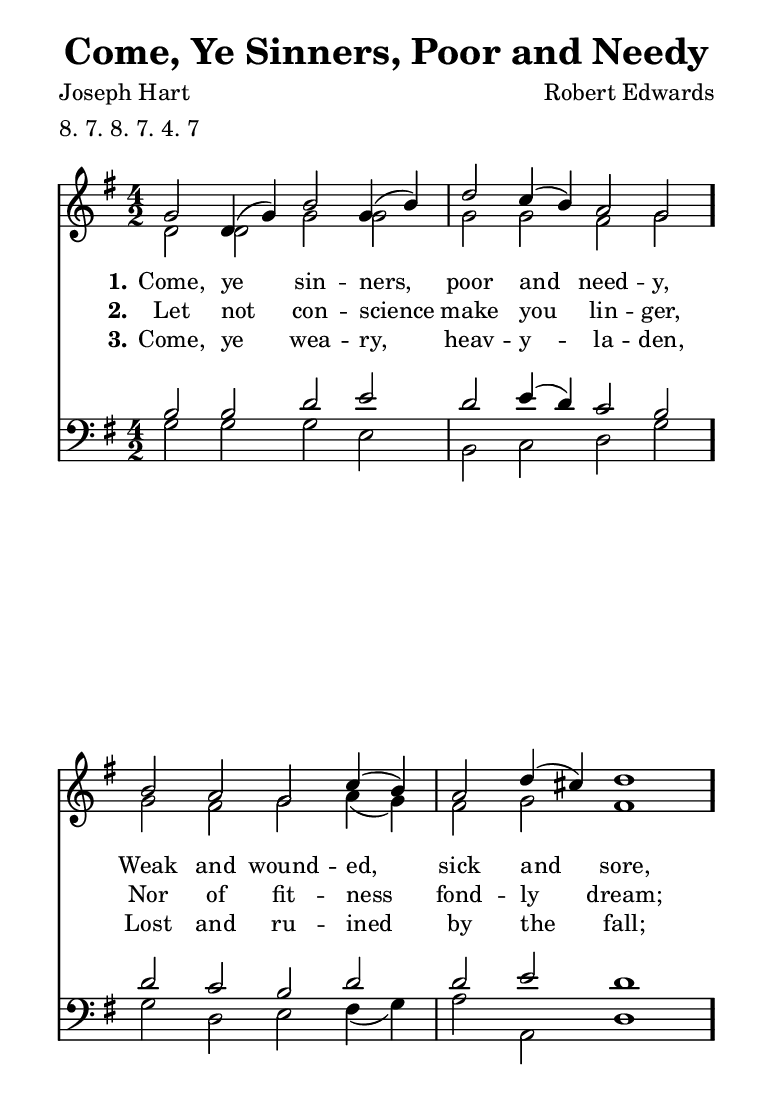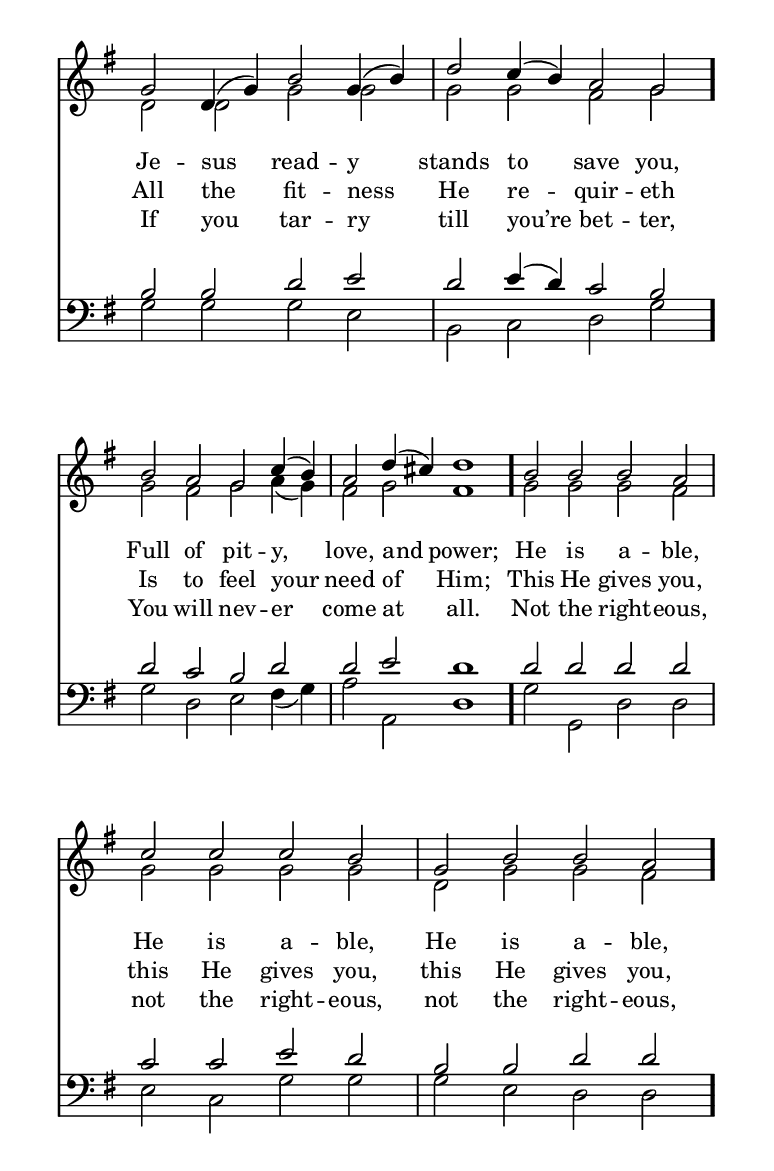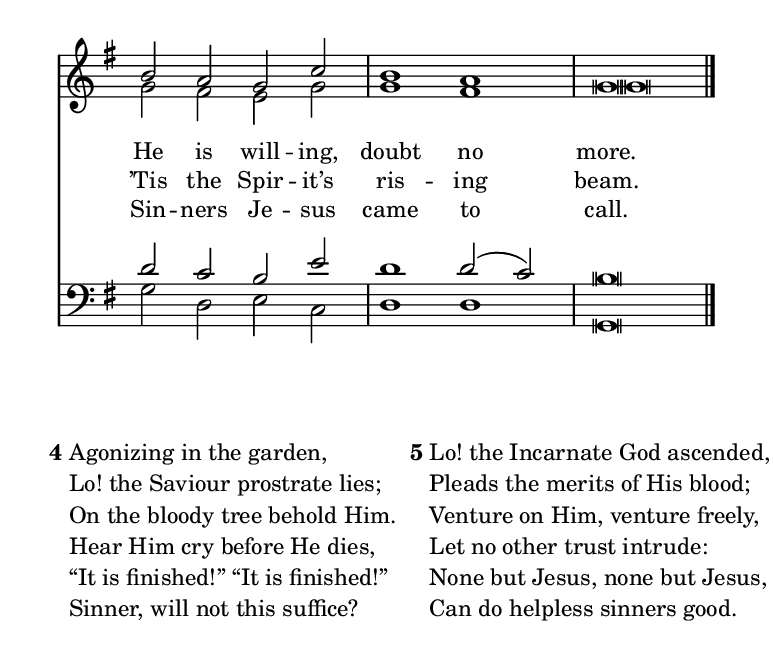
\include "common/global.ily"
\paper {
  \include "common/paper.ily"
  %ragged-bottom = ##t
  %ragged-last-bottom = ##t
  %systems-per-page = ##f
  %page-count = ##f
}

\header{
  hymnnumber = "77"
  title = "Come, Ye Sinners, Poor and Needy"
  tunename = "Caersalem"
  meter = "8. 7. 8. 7. 4. 7"
  poet = "Joseph Hart"
  composer = "Robert Edwards"
  %copyright = ""
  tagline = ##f
}

% for fermata in MIDI
ta = { \tempo 4=160 }
tb = { \tempo 4=80  }

patternAA = { c2 c4( c4) c2 c4( c4) | c2 c4( c4) c2 c2 }
patternAB = { c2 }
patternAC = { c2 c2 c2 c2 | c2 c4( c4) c2 c2 }

patternBA = { c2 c2 c2 c4( c4) | c2 c4( c4) c1 }
patternBB = { c2 c2 c2 c4( c4) | c2 c2      c1 }
patternBC = { c2 c2 c2 c2      | c2 c2      c1 }

patternCA = { \patternAB }

patternDA = { c2 c2 c2 c2 | c1 c1      | \override Staff.NoteHead.style = #'altdefault c\breve \revert Staff.NoteHead.style }
patternDB = { c2 c2 c2 c2 | c1 c2( c2) | \override Staff.NoteHead.style = #'altdefault c\breve \revert Staff.NoteHead.style }

global = {
  \include "common/overrides.ily"
  \override Staff.TimeSignature.style = #'numbered
  \time 4/2
  \override Score.MetronomeMark.transparent = ##t % hide all fermata changes too
  \ta
  \key g \major
  %\partial 4
  \autoBeamOff
}

notesSoprano = {
\global
\relative c'' {

  \changePitch \patternAA { g d g b g b | d c b a g }
  \changePitch \patternBA { b a g c b | a d cis d }
  \changePitch \patternAA { g, d g b g b | d c b a g }
  \changePitch \patternBA { b a g c b | a d cis d }

  \changePitch \patternCA { b b b a | c c c b | g b b a }
  \changePitch \patternDA { b a g c | b a | g }

  \bar "|."

}
}

notesAlto = {
\global
\relative e' {

  \changePitch \patternAB { d d g g | g g fis g }
  \changePitch \patternBB { g fis g a g | fis g fis }
  \changePitch \patternAB { d d g g | g g fis g }
  \changePitch \patternBB { g fis g a g | fis g fis }

  \changePitch \patternCA { g g g fis | g g g g | d g g fis }
  \changePitch \patternDA { g fis e g | g fis | g }

}
}

notesTenor = {
\global
\relative a {

  \changePitch \patternAC { b b d e | d e d c b }
  \changePitch \patternBC { d c b d | d e d }
  \changePitch \patternAC { b b d e | d e d c b }
  \changePitch \patternBC { d c b d | d e d }

  \changePitch \patternCA { d d d d | c c e d | b b d d }
  \changePitch \patternDB { d c b e | d d c | b }

}
}

notesBass = {
\global
\relative f {

  \changePitch \patternAB { g g g e | b c d g }
  \changePitch \patternBB { g d e fis g | a a, d }
  \changePitch \patternAB { g g g e | b c d g }
  \changePitch \patternBB { g d e fis g | a a, d }

  \changePitch \patternCA { g g, d' d | e c g' g | g e d d }
  \changePitch \patternDA { g d e c | d d | g, }

}
}

wordsA = \lyricmode {
\set stanza = "1."

Come, ye sin -- ners, poor and need -- y, \bar "."
Weak and wound -- ed, sick and sore, \bar "."
Je -- sus read -- y stands to save you, \bar "."
Full of pit -- y, love, and power; \bar "."
He is a -- ble, He is a -- ble, %{HIDE>%} He is a -- ble, %{<HIDE%} \bar "."
He is will -- ing, doubt no more. \bar "."

}

wordsB = \lyricmode {
\set stanza = "2."

Let not con -- science make you lin -- ger,
Nor of fit -- ness fond -- ly dream;
All the fit -- ness He re -- quir -- eth
Is to feel your need of Him;
This He gives you, this He gives you, %{HIDE>%} this He gives you, %{<HIDE%}
’Tis the Spir -- it’s ris -- ing beam.

}

wordsC = \lyricmode {
\set stanza = "3."

Come, ye wea -- ry, heav -- y -- la -- den,
Lost and ru -- ined by the fall;
If you tar -- ry till you’re bet -- ter,
You will nev -- er come at all.
Not the right -- eous, not the right -- eous, %{HIDE>%} not the right -- eous, %{<HIDE%}
Sin -- ners Je -- sus came to call.

}

wordsD = \markuplist {

\line { Agonizing in the garden, }
\line { Lo! the Saviour prostrate lies; }
\line { On the bloody tree behold Him. }
\line { Hear Him cry before He dies, }
\line { “It is finished!” “It is finished!” }
\line { Sinner, will not this suffice? }

}

wordsE = \markuplist {

\line { Lo! the Incarnate God ascended, }
\line { Pleads the merits of His blood; }
\line { Venture on Him, venture freely, }
\line { Let no other trust intrude: }
\line { None but Jesus, none but Jesus, }
\line { Can do helpless sinners good. }

}

\score {
  \context ChoirStaff <<
    \context Staff = upper <<
      \set ChoirStaff.systemStartDelimiter = #'SystemStartBar
      \context Voice  = sopranos { \voiceOne << \notesSoprano >> }
      \context Voice  = altos { \voiceTwo << \notesAlto >> }
      \context Lyrics = one   \lyricsto sopranos \wordsA
      \context Lyrics = two   \lyricsto sopranos \wordsB
      \context Lyrics = three \lyricsto sopranos \wordsC
    >>
    \context Staff = men <<
      \clef bass
      \context Voice  = tenors { \voiceOne << \notesTenor >> }
      \context Voice  = basses { \voiceTwo << \notesBass >> }
    >>
  >>
  \layout {
    \include "common/layout.ily"
  }
  \midi{
    \include "common/midi.ily"
  }
}

\noPageBreak

\markup { \fill-line { %\column {
  \hspace #0.1
  \line{ \bold 4 \column { \wordsD } } %\combine \null \vspace #0.4
  \hspace #0.1
  \line{ \bold 5 \column { \wordsE } } %\combine \null \vspace #0.4
  \hspace #0.1
} } %}

\version "2.19.49"  % necessary for upgrading to future LilyPond versions.

% vi:set et ts=2 sw=2 ai nocindent syntax=lilypond:
